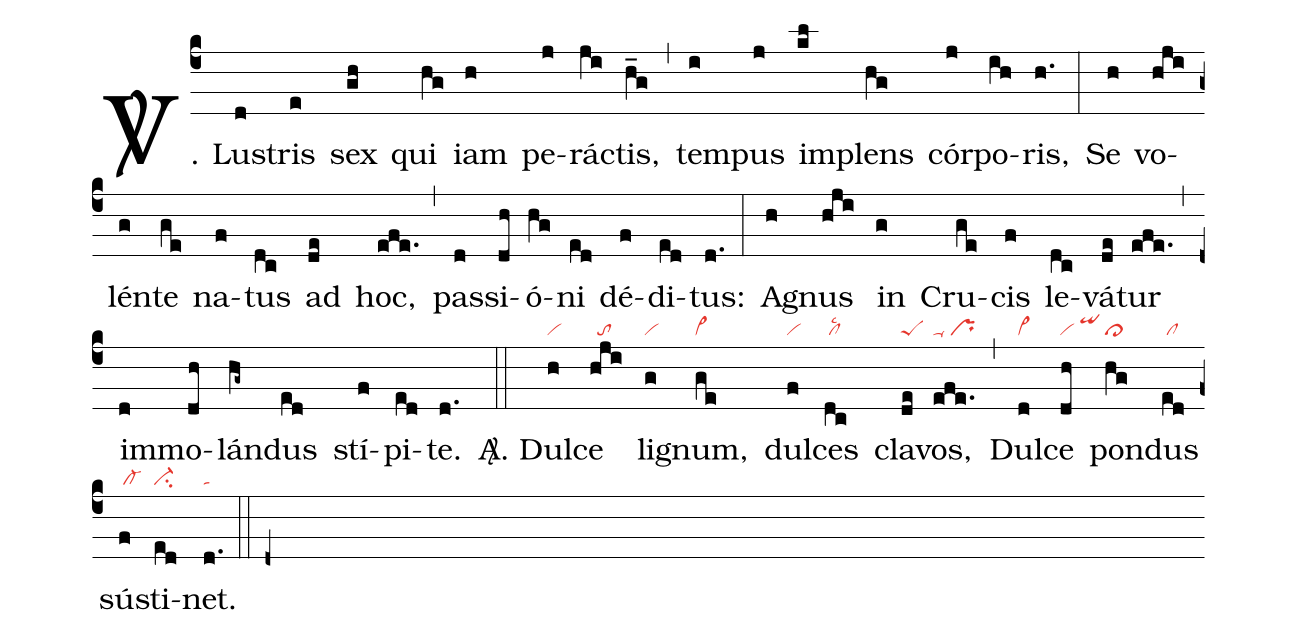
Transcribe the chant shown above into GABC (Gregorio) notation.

nabc-lines:1;
%%
(c4)<sp>V/</sp>. Lu(d)stris(e) sex(gh) qui(hg) iam(h) pe(j)rá(ji)ctis,(h_g) (,)
tem(i)pus(j) im(kl)plens(hg) cór(j)po(ih)ris,(h.) (:)
Se(h) vo(hji)lén(g)te(ge) na(f)tus(dc) ad(de) hoc,(efe.) (,)
pas(d)si(dh)ó(hg)ni(ed) dé(f)di(ed)tus:(d.) (:)
A(h)gnus(hji) in(g) Cru(ge)cis(f) le(dc)vá(de)tur(efe.) (,)
im(d)mo(dh)lán(hg~)dus(ed) stí(f)pi(ed)te.(d.) (::)

<sp>A/</sp>. Dul(h|vi)ce(hji|//to) li(g|vi)gnum,(ge|vi>) dul(f|vi)ces(dc|/cllsc2) cla(de|peS)vos,(efe.|ta-/pr) (,)
Dul(d|vi>)ce(dh|vi/qihj) pon(hg|cl>)dus(ed|/cl) sú(f|/cl-)sti(ed|ci-)net.(d.|ta) (::d+)
